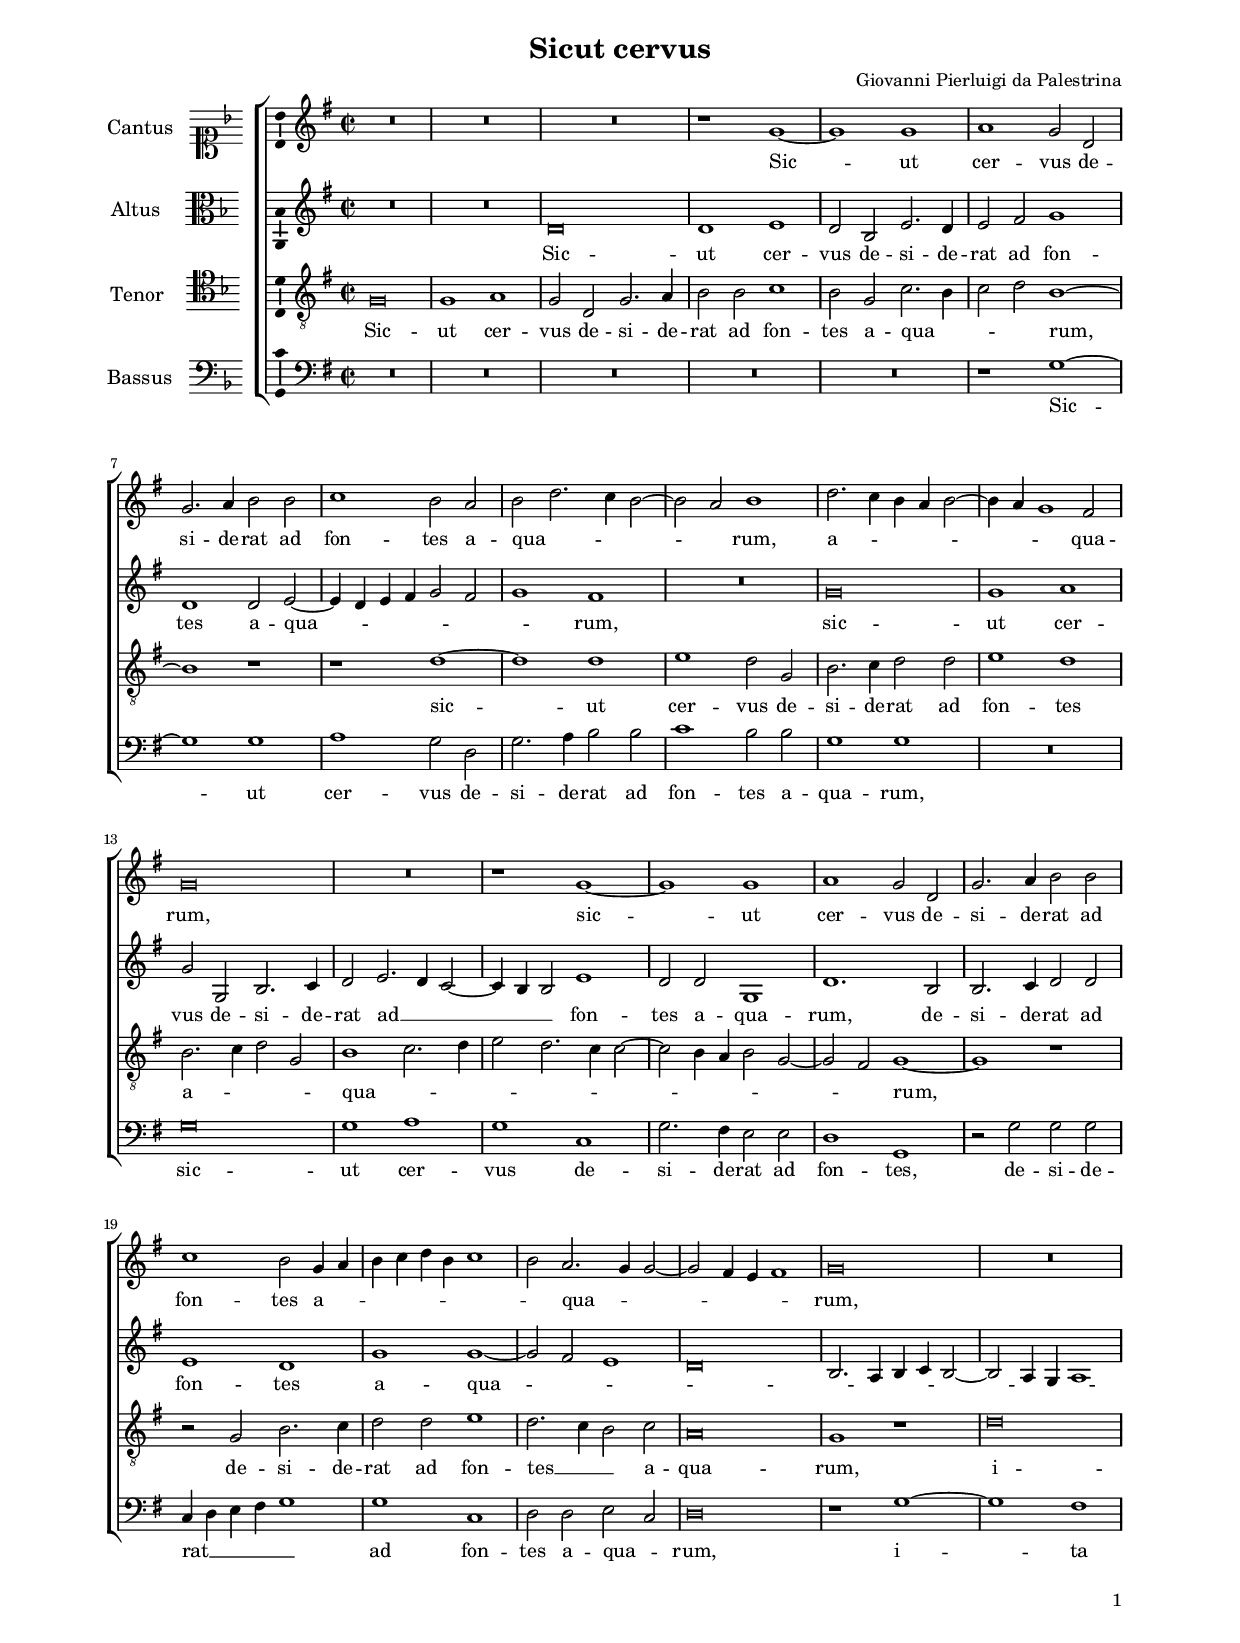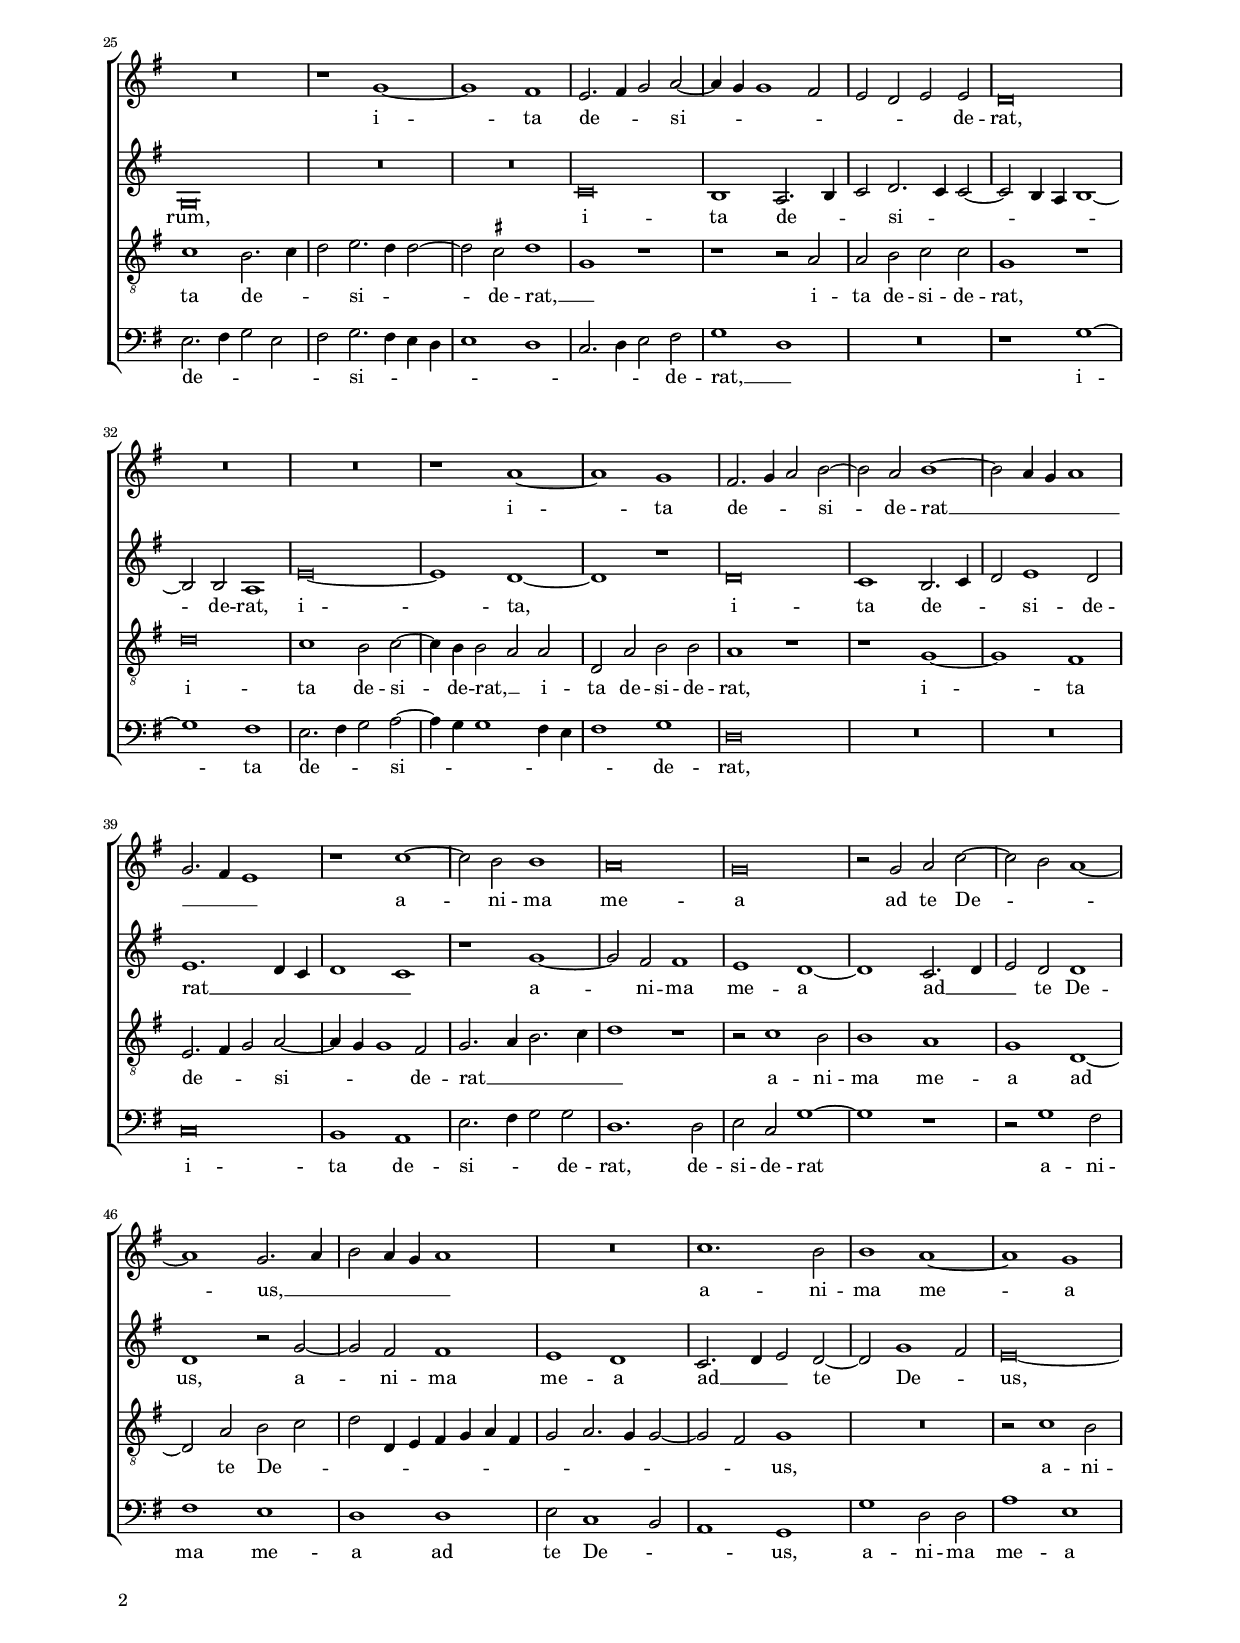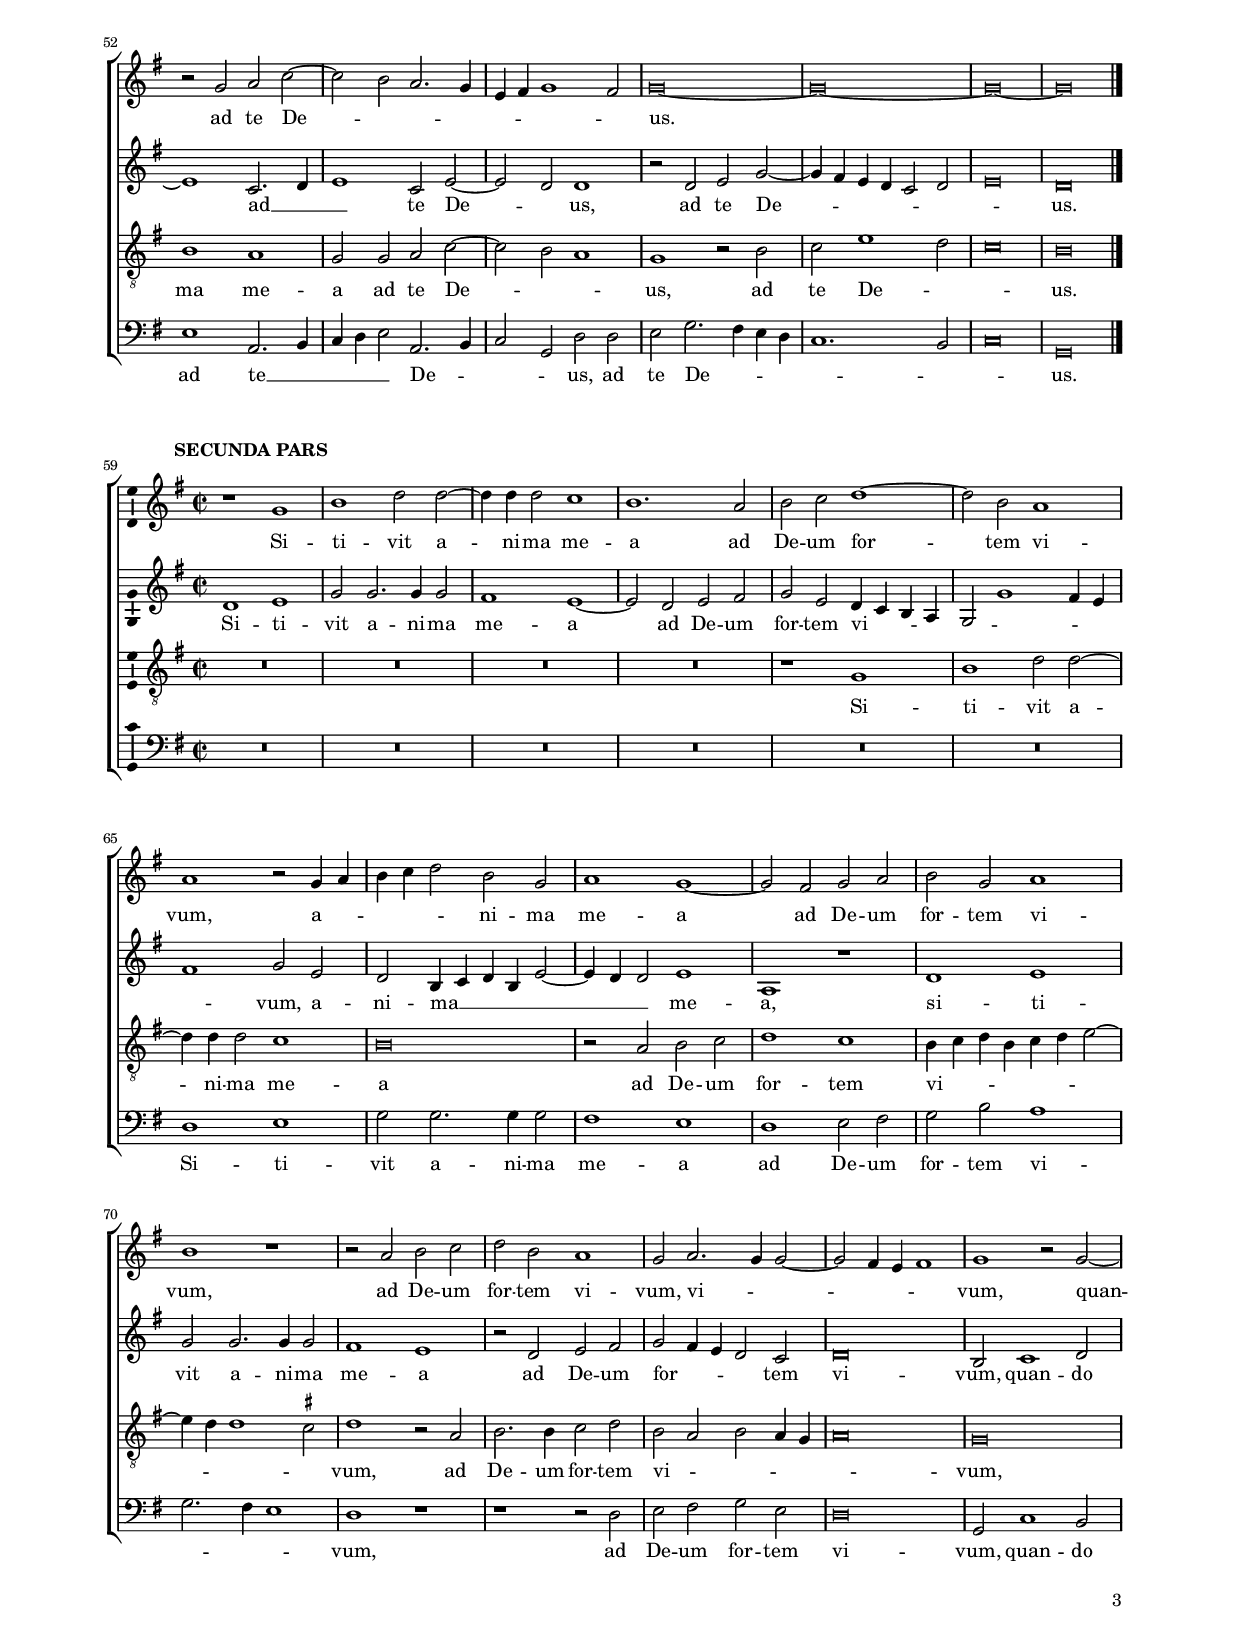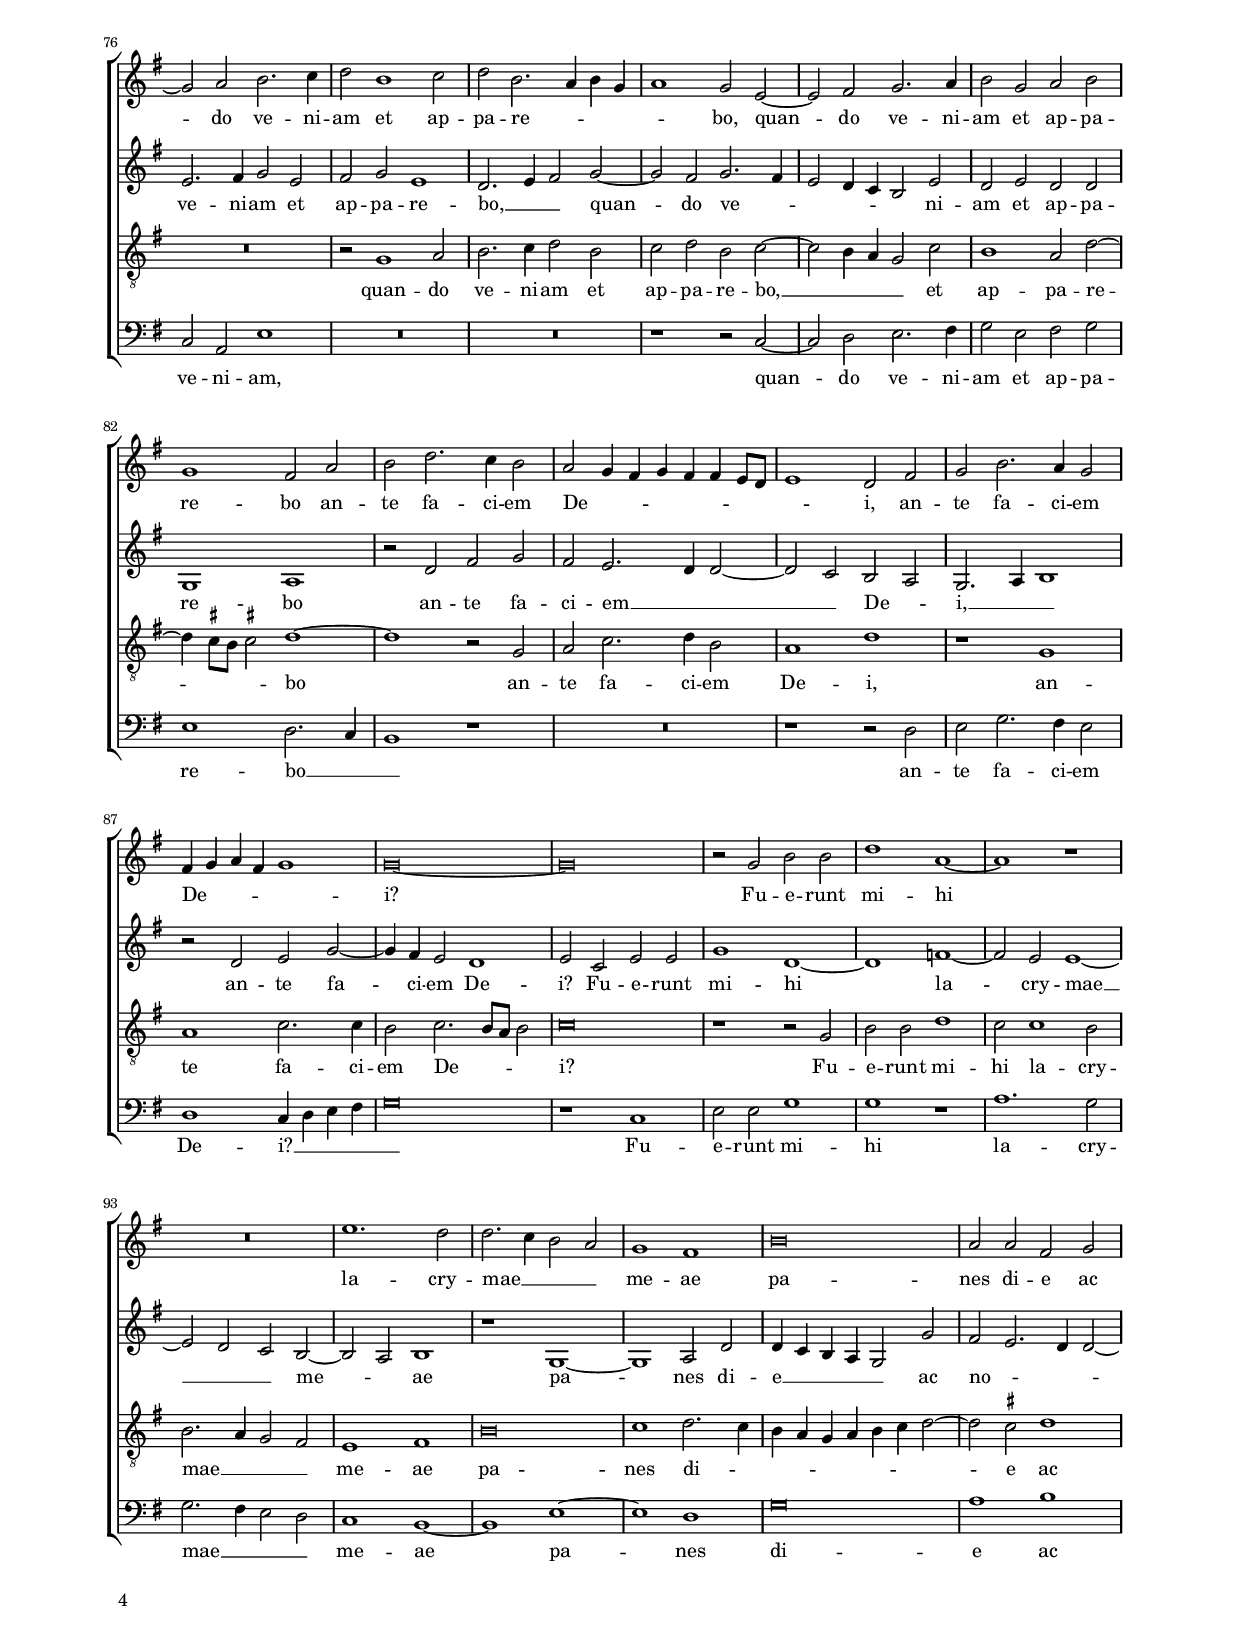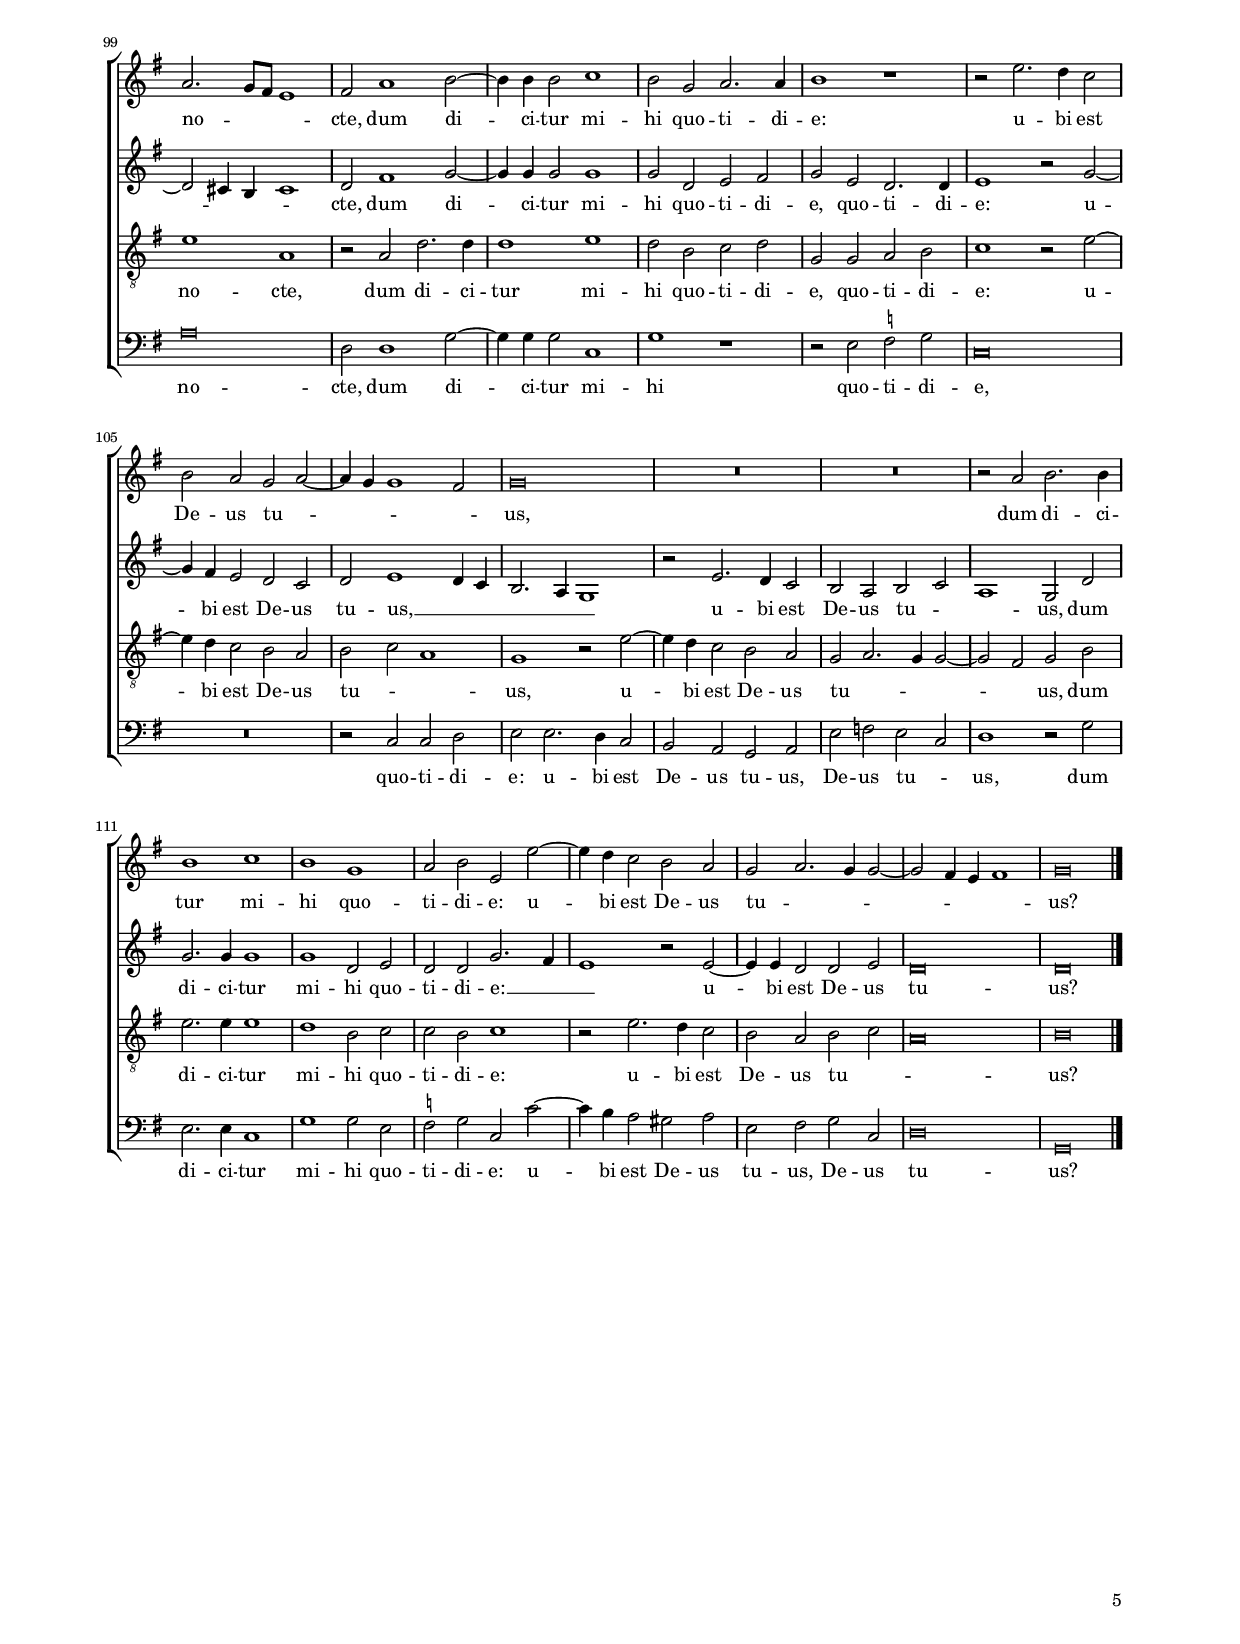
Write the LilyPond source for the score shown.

\header
{
  title="Sicut cervus"
  composer="Giovanni Pierluigi da Palestrina"
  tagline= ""
}

\version "2.24.2"
\include "deutsch.ly"
#(set-global-staff-size 15.5)
% #(set-default-paper-size "letter")
#(ly:set-option 'point-and-click #f)


	ficta = { \once \set suggestAccidentals = ##t }
	
	forget = #(define-music-function (music) (ly:music?) #{
		\accidentalStyle forget
		$music
		\accidentalStyle default
		#})


\paper
	{
	top-margin = 1.8 \cm
	bottom-margin = 1.2 \cm
	left-margin = 2 \cm
	right-margin = 2 \cm
	ragged-bottom = ##f
	ragged-last-bottom = ##t
	print-page-number = ##f
	score-system-spacing = #'((basic-distance . 16) (minimum-distance . 14) (padding . 5) (strechability . 150))
	system-system-spacing = #'((basic-distance . 16) (minimum-distance . 14) (padding . 5) (strechability . 150))
	oddFooterMarkup=\markup   \fill-line { "" \fromproperty #'page:page-number-string }
	evenFooterMarkup=\markup  \fill-line { \fromproperty #'page:page-number-string "" }
	last-bottom-spacing = #'((basic-distance . 12) (minimum-distance . 7) (padding . 4))
%	systems-per-page = 3
%	min-systems-per-page = 3
	}

global = {
	\key f \major
	\time 2/2 \set Score.measureLength = #(ly:make-moment 2/1)
	\skip 1*2*58 \bar "|."
	}
	

incipitcantus = \markup { \score {
	{
	\set Staff.instrumentName = \markup { \fontsize #1 "Cantus" }
	\key f \major
	\clef soprano
	s4 \bar ""
	}
	\layout  {
	raggedright = ##t
	indent = 1.6 \cm
	line-width = 2.5\cm
	\context { \Staff \remove Time_signature_engraver }
	\override Staff.Clef.Y-extent = #'(0 . 0)
	}} \hspace #1 }
	 
	 
incipitaltus = \markup { \score {
	{
	\set Staff.instrumentName = \markup { \fontsize #1 "Altus" }
	\key f \major
	\clef alto
	s4 \bar ""
	}
	\layout  {
	raggedright = ##t
	indent = 1.6 \cm
	line-width = 2.5\cm
	\context { \Staff \remove Time_signature_engraver }
	\override Staff.Clef.Y-extent = #'(0 . 0)
	}} \hspace #1 }


incipittenor = \markup { \score {
	{
	\set Staff.instrumentName = \markup { \fontsize #1 "Tenor" }
	\key f \major
	\clef tenor
	s4 \bar ""
	}
	\layout  {
	raggedright = ##t
	indent = 1.6 \cm
	line-width = 2.5\cm
	\context { \Staff \remove Time_signature_engraver }
	\override Staff.Clef.Y-extent = #'(0 . 0)
	}} \hspace #1 }
	 
	 
incipitbassus = \markup { \score {
	{
	\set Staff.instrumentName = \markup { \fontsize #1 "Bassus" }
	\key f \major
	\clef bass
	s4 \bar ""
	}
	\layout  {
	raggedright = ##t
	indent = 1.6 \cm
	line-width = 2.5\cm
	\context { \Staff \remove Time_signature_engraver }
	\override Staff.Clef.Y-extent = #'(0 . 0)
	}} \hspace #1 }


cantus =  \relative c''
	{
	R\breve
	R\breve
	R\breve
	r1 f,~
%5
	f1 f |
	g1 f2 c
	f2. g4 a2 a
	b1 a2 g
	a2 c2. b4 a2~
%10
	a2 g a1 |
	c2. b4 a g a2~
	a4 g f1 e2
	f\breve
	R\breve
%15
	r1 f~ |
	f1 f
	g1 f2 c
	f2. g4 a2 a
	b1 a2 f4 g
%20
	a4 b c a b1 |
	a2 g2. f4 f2~
	f2 e4 d e1
	f\breve
	R\breve
%25
	R\breve |
	r1 f~
	f1 e
	d2. e4 f2 g~
	g4 f f1 e2
%30
	d2 c d d |
	c\breve
	R\breve
	R\breve
	r1 g'~
%35
	g1 f |
	e2. f4 g2 a~
	a2 g a1~
	a2 g4 f g1
	f2. e4 d1
%40
	r1 b'~ |
	b2 a a1
	g\breve
	f\breve
	r2 f g b~
%45
	b2 a g1~
	g1 f2. g4
	a2 g4 f g1
	R\breve
	b1. a2
%50
	a1 g~ |
	g1 f
	r2 f g b~
	b2 a g2. f4
	d4 e f1 e2
%55
	f\breve~ |
	f\breve~
	f\breve~
	f\breve |
	}


altus =  \relative c'
	{
	R\breve
	R\breve
	c\breve
	c1 d
%5
	c2 a d2. c4 |
	d2 e f1
	c1 c2 d~
	d4 c d e f2 e
	f1 e
%10
	R\breve |
	f\breve
	f1 g
	f2 f, a2. b4
	c2 d2. c4 b2~
%15
	b4 a a2 d1 |
	c2 c f,1
	c'1. a2
	a2. b4 c2 c
	d1 c
%20
	f1 f~ |
	f2 e d1
	c\breve
	a2. g4 a b a2~
	a2 g4 f g1
%25
	f\breve |
	R\breve
	R\breve
	b\breve
	a1 g2. a4
%30
	b2 c2. b4 b2~ |
	b2 a4 g a1~
	a2 a g1
	d'\breve~
	d1 c~
%35
	c1 r |
	c\breve
	b1 a2. b4
	c2 d1 c2
	d1. c4 b
%40
	c1 b |
	r1 f'~
	f2 e e1
	d1 c~
	c1 b2. c4
%45
	d2 c c1 |
	c1 r2 f~
	f2 e e1
	d1 c
	b2. c4 d2 c~
%50
	c2 f1 e2 |
	d\breve~
	d1 b2. c4
	d1 b2 d~
	d2 c c1
%55
	r2 c d f~ |
	f4 e d c b2 c
	d\breve
	c\breve |
	}


tenor =  \relative c'
	{
	f,\breve
	f1 g
	f2 c f2. g4
	a2 a b1
%5
	a2 f b2. a4 |
	b2 c a1~
	a1 r
	r1 c~
	c1 c
%10
	d1 c2 f, |
	a2. b4 c2 c
	d1 c
	a2. b4 c2 f,
	a1 b2. c4
%15
	d2 c2. b4 b2~ |
	b2 a4 g a2 f~
	f2 e f1~
	f1 r
	r2 f a2. b4
%20
	c2 c d1 |
	c2. b4 a2 b
	g\breve
	f1 r
	c'\breve
%25
	b1 a2. b4 |
	c2 d2. c4 c2~
	c \ficta h c1
	f,1 r
	r1 r2 g
%30
	g2 a b b |
	f1 r
	c'\breve
	b1 a2 b~
	b4 a a2 g g
%35
	c,2 g' a a |
	g1 r
	r1 f~
	f1 e
	d2. e4 f2 g~
%40
	g4 f f1 e2 |
	f2. g4 a2. b4
	c1 r
	r2 b1 a2
	a1 g
%45
	f1 c~ |
	c2 g' a b
	c2 c,4 d e f g e
	f2 g2. f4 f2~
	f2 e f1
%50
	R\breve |
	r2 b1 a2
	a1 g
	f2 f g b~
	b2 a g1
%55
	f1 r2 a |
	b2 d1 c2
	b\breve
	a\breve |
	}


bassus  =  \relative c
	{
	R\breve
	R\breve
	R\breve
	R\breve
%5
	R\breve |
	r1 f~
	f1 f
	g1 f2 c
	f2. g4 a2 a
%10
	b1 a2 a |
	f1 f
	R\breve
	f\breve
	f1 g
%15
	f1 b, |
	f'2. e4 d2 d
	c1 f,
	r2 f' f f
	b,4 c d e f1
%20
	f1 b, |
	c2 c d b
	c\breve
	r1 f~
	f1 e
%25
	d2. e4 f2 d |
	e2 f2. e4 d c
	d1 c
	b2. c4 d2 e
	f1 c
%30
	R\breve |
	r1 f~
	f1 e
	d2. e4 f2 g~
	g4 f f1 e4 d
%35
	e1 f |
	c\breve
	R\breve
	R\breve
	b\breve
%40
	a1 g |
	d'2. e4 f2 f
	c1. c2
	d2 b f'1~
	f1 r
%45
	r2 f1 e2 |
	e1 d
	c1 c
	d2 b1 a2
	g1 f
%50
	f'1 c2 c |
	g'1 d
	d1 g,2. a4
	b4 c d2 g,2. a4
	b2 f c' c
%55
	d2 f2. e4 d c |
	b1. a2
	b\breve
	f\breve |
	}


lyricscantus = \lyricmode {
	Sic -- ut cer -- vus de -- si -- de -- rat ad fon -- tes a -- qua -- _ _ _ _ rum,
	a -- _ _ _ _ _ _ qua -- rum,
	sic -- ut cer -- vus de -- si -- de -- rat ad fon -- tes a -- _ _ _ _ _ _ _ qua -- _ _ _ _ _ rum,
	i -- ta de -- _ _ si -- _ _ _ _ _ _ de -- rat,
	i -- ta de -- _ _ si -- de -- rat __ _ _ _ _ _ _
	a -- ni -- ma me -- a
	ad te De -- _ _ us, __ _ _ _ _ _
	a -- ni -- ma me -- a
	ad te De -- _ _ _ _ _ _ _ us.	
	}


lyricsaltus = \lyricmode {
	Sic -- ut cer -- vus de -- si -- de -- rat ad fon -- tes a -- qua -- _ _ _ _ _ _ rum,
	sic -- ut cer -- vus de -- si -- de -- rat ad __ _ _ _ _ fon -- tes a -- qua -- rum,
	de -- si -- de -- rat ad fon -- tes a -- qua -- _ _ _ _ _ _ _ _ _ _ _ rum,
	i -- ta de -- _ _ si -- _ _ _ _ _ de -- rat,
	i -- ta,
	i -- ta de -- _ _ si -- de -- rat __ _ _ _ _
	a -- ni -- ma me -- a
	ad __ _ _ te De -- us,
	a -- ni -- ma me -- a
	ad __ _ _ te De -- _ us,
	ad __ _ _ te De -- _ us,
	ad te De -- _ _ _ _ _ _ us.
	}


lyricstenor = \lyricmode {
	Sic -- ut cer -- vus de -- si -- de -- rat ad fon -- tes a -- qua -- _ _ _ rum,
	sic -- ut cer -- vus de -- si -- de -- rat ad fon -- tes a -- _ _ _ qua -- _ _ _ _ _ _ _ _ _ _ _ rum,
	de -- si -- de -- rat ad fon -- tes __ _ _ a -- qua -- rum,
	i -- ta de -- _ _ si -- _ _ de -- rat, __ _
	i -- ta de -- si -- de -- rat,
	i -- ta de -- si -- de -- rat, __ _
	i -- ta de -- si -- de -- rat,
	i -- ta de -- _ _ si -- _ _ de -- rat __ _ _ _ _
	a -- ni -- ma me -- a
	ad te De -- _ _ _ _ _ _ _ _ _ _ _ _ _ us,
	a -- ni -- ma me -- a
	ad te De -- _ _ us,
	ad te De -- _ _ us.
	}


lyricsbassus = \lyricmode {
	Sic -- ut cer -- vus de -- si -- de -- rat ad fon -- tes a -- qua -- rum,
	sic -- ut cer -- vus de -- si -- de -- rat ad fon -- tes,
	de -- si -- de -- rat __ _ _ _ _ ad fon -- tes a -- qua -- _ rum,
	i -- ta de -- _ _ _ _ si -- _ _ _ _ _ _ _ _ de -- rat, __ _
	i -- ta de -- _ _ si -- _ _ _ _ _ de -- rat,
	i -- ta de -- si -- _ _ de -- rat,
	de -- si -- de -- rat
	a -- ni -- ma me -- a
	ad te De -- _ _ us,
	a -- ni -- ma me -- a
	ad te __ _ _ _ _ De -- _ _ _ us,
	ad te De -- _ _ _ _ _ _ us.
	}


\score {
	\transpose f g {
	\new ChoirStaff \with { \override StaffGrouper.staff-staff-spacing.basic-distance = #12 }
	<<


	\new Staff << \global
	\new Voice="v1" {
		\set Staff.instrumentName=\incipitcantus
		\set Staff.midiInstrument = "reed organ"
		\clef violin
		\cantus }
	\new Lyrics \lyricsto "v1" {\lyricscantus }
	>>


	\new Staff << \global
	\new Voice="v2" {
		\set Staff.instrumentName=\incipitaltus
		\set Staff.midiInstrument = "reed organ"
		\clef violin % "G_8" 
		\altus}
	\new Lyrics \lyricsto "v2" {\lyricsaltus }
	>>


	\new Staff << \global
	\new Voice="v3" {
		\set Staff.instrumentName=\incipittenor
		\set Staff.midiInstrument = "reed organ"
		\clef "G_8"
		\tenor }
	\new Lyrics \lyricsto "v3" {\lyricstenor }
	>>


	\new Staff << \global
	\new Voice="v4" {
		\set Staff.instrumentName=\incipitbassus
		\set Staff.midiInstrument = "reed organ"
		\clef "bass" 
		\bassus }
	\new Lyrics \lyricsto "v4" {\lyricsbassus}
	>>

	>>
	} % transpose

	\layout
	{
	indent = 2.5 \cm
%	\context { \Lyrics \override VerticalAxisGroup.nonstaff-relatedstaff-spacing.padding = #2 }
%	\context { \Lyrics \override LyricText.font-size = #1 }
	\context { \Staff \override TimeSignature.break-visibility = #end-of-line-invisible }
	\context { \Staff \consists Ambitus_engraver }
	\context { \Score \override BarNumber.padding = #2 }
	\context { \Voice \override NoteHead.style = #'baroque }
	}

\midi
	{
	\tempo 2 = 85
	}

}

%%%%%%%%%%%%%%%%%%%%  PARS SECUNDA


global = {
	\key f \major
	\time 2/2 \set Score.measureLength = #(ly:make-moment 2/1)
	\set Score.barNumberVisibility = #all-bar-numbers-visible \bar ""
	\set Score.currentBarNumber = #59
	\skip 1*2*59 \bar "|."
	}


cantus =  \relative c''
	{
	r1 f,
	a1 c2 c~
	c4 c c2 b1
	a1. g2
%5
	a2 b c1~ |
	c2 a g1 \break \noPageBreak
	g1 r2 f4 g
	a4 b c2 a f
	g1 f~
%10
	f2 e f g |
	a2 f g1 \break \noPageBreak
	a1 r
	r2 g a b
	c2 a g1
%15
	f2 g2. f4 f2~ |
	f2 e4 d e1
	f1 r2 f~ \pageBreak
	f2 g a2. b4
	c2 a1 b2
%20
	c2 a2. g4 a f |
	g1 f2 d~
	d2 e f2. g4
	a2 f g a \break \noPageBreak
	f1 e2 g
%25
	a2 c2. b4 a2 |
	g2 f4 e f e e d8 c
	d1 c2 e
	f2 a2. g4 f2 \break \noPageBreak
	e4 f g e f1
%30
	f\breve~ |
	f\breve
	r2 f a a
	c1 g~
	g1 r \break \noPageBreak
%35
	R\breve |
	d'1. c2
	c2. b4 a2 g
	f1 e
	a\breve
%40
	g2 g e f | \pageBreak
	g2. f8 e d1
	e2 g1 a2~
	a4 a a2 b1
	a2 f g2. g4
%45
	a1 r |
	r2 d2. c4 b2 \break \noPageBreak
	a2 g f g~
	g4 f f1 e2
	f\breve
%50
	R\breve |
	R\breve
	r2 g a2. a4 \break \noPageBreak
	a1 b
	a1 f
%55
	g2 a d, d'~ |
	d4 c b2 a g
	f2 g2. f4 f2~
	f2 e4 d e1
	f\breve |
	}


altus =  \relative c'
	{
	c1 d
	f2 f2. f4 f2
	e1 d~
	d2 c d e
%5
	f2 d c4 b a g |
	f2 f'1 e4 d
	e1 f2 d
	c2 a4 b c a d2~
	d4 c c2 d1
%10
	g,1 r |
	c1 d
	f2 f2. f4 f2
	e1 d
	r2 c d e
%15
	f2 e4 d c2 b |
	c\breve
	a2 b1 c2
	d2. e4 f2 d
	e2 f d1
%20
	c2. d4 e2 f~ |
	f2 e f2. e4
	d2 c4 b a2 d
	c2 d c c
	f,1 g
%25
	r2 c e f |
	e2 d2. c4 c2~
	c2 b a g
	f2. g4 a1
	r2 c d f~
%30
	f4 e d2 c1 |
	d2 b d d
	f1 c~
	c1 es~
	es2 d d1~
%35
	d2 c b a~ |
	a2 g a1
	r1 f~
	f1 g2 c
	c4 b a g f2 f'
%40
	e2 d2. c4 c2~
	c2 h4 a h1
	c2 e1 f2~
	f4 f f2 f1
	f2 c d e
%45
	f2 d c2. c4 |
	d1 r2 f~
	f4 e d2 c b
	c2 d1 c4 b
	a2. g4 f1
%50
	r2 d'2. c4 b2 |
	a2 g a b
	g1 f2 c'
	f2. f4 f1
	f1 c2 d
%55
	c2 c f2. e4 |
	d1 r2 d~
	d4 d c2 c d
	c\breve
	c\breve |
	}


tenor =  \relative c'
	{
	R\breve
	R\breve
	R\breve
	R\breve
%5
	r1 f,  |
	a1 c2 c~
	c4 c c2 b1
	a\breve
	r2 g a b
%10
	c1 b |
	a4 b c a b c d2~
	d4 c c1 \ficta h2
	c1 r2 g
	a2. a4 b2 c
%15
	a2 g a g4 f |
	g\breve
	f\breve
	R\breve
	r2 f1 g2
%20
	a2. b4 c2 a |
	b2 c a b~
	b2 a4 g f2 b
	a1 g2 c~
	c4 \stemDown \ficta h8 a \stemNeutral \ficta h!2 c1~
%25
	c1 r2 f, |
	g2 b2. c4 a2
	g1 c
	r1 f,
	g1 b2. b4
%30
	a2 b2. a8 g a2 |
	b\breve
	r1 r2 f
	a2 a c1
	b2 b1 a2
%35
	a2. g4 f2 e |
	d1 e
	a\breve
	b1 c2. b4
	a4 g f g a b c2~
%40
	c2 \ficta h c1 |
	d1 g,
	r2 g c2. c4
	c1 d
	c2 a b c
%45
	f,2 f g a |
	b1 r2 d~
	d4 c b2 a g
	a2 b g1
	f1 r2 d'~
%50
	d4 c b2 a g |
	f2 g2. f4 f2~
	f2 e f a
	d2. d4 d1
	c1 a2 b
%55
	b2 a b1 |
	r2 d2. c4 b2
	a2 g a b
	g\breve
	a\breve |
	}


bassus  =  \relative c
	{
	R\breve
	R\breve
	R\breve
	R\breve
%5
	R\breve |
	R\breve
	c1 d
	f2 f2. f4 f2
	e1 d
%10
	c1 d2 e |
	f2 a g1
	f2. e4 d1
	c1 r
	r1 r2 c
%15
	d2 e f d |
	c\breve
	f,2 b1 a2
	b2 g d'1
	R\breve
%20
	R\breve |
	r1 r2 b~
	b2 c d2. e4
	f2 d e f
	d1 c2. b4
%25
	a1 r |
	R\breve
	r1 r2 c
	d2 f2. e4 d2
	c1 b4 c d e
%30
	f\breve |
	r1 b,
	d2 d f1
	f1 r
	g1. f2
%35
	f2. e4 d2 c |
	b1 a~
	a1 d~
	d1 c
	f\breve
%40
	g1 a |
	g\breve
	c,2 c1 f2~
	f4 f f2 b,1
	f'1 r
%45
	r2 d \ficta es f |
	b,\breve
	R\breve
	r2 b b c
	d2 d2. c4 b2
%50
	a2 g f g |
	d'2 es d b
	c1 r2 f
	d2. d4 b1
	f'1 f2 d
%55
	\ficta es2 f b, b'~ |
	b4 a g2 fis g
	d2 e f b,
	c\breve
	f,\breve |
	}


lyricscantus = \lyricmode {
	Si -- ti -- vit a -- ni -- ma me -- a ad De -- um for -- tem vi -- vum,
	a -- _ _ _ _ ni -- ma me -- a ad De -- um for -- tem vi -- vum,
	ad De -- um for -- tem vi -- vum,
	vi -- _ _ _ _ _ vum,
	quan -- do ve -- ni -- am et ap -- pa -- re -- _ _ _ _ bo,
	quan -- do ve -- ni -- am et ap -- pa -- re -- bo
	an -- te fa -- ci -- em De -- _ _ _ _ _ _ _ _ i,
	an -- te fa -- ci -- em De -- _ _ _ _ i?
	Fu -- e -- runt mi -- hi la -- cry -- mae __ _ _ _ me -- ae pa -- nes di -- e ac no -- _ _ _ cte,
	dum di -- ci -- tur mi -- hi quo -- ti -- di -- e:
	u -- bi est De -- us tu -- _ _ _ _ us,
	dum di -- ci -- tur mi -- hi quo -- ti -- di -- e:
	u -- bi est De -- us tu -- _ _ _ _ _ _ us?	
	}


lyricsaltus = \lyricmode {
	Si -- ti -- vit a -- ni -- ma me -- a ad De -- um for -- tem vi -- _ _ _ _ _ _ _ _ vum,
	a -- ni -- ma __ _ _ _ _ _ _ me -- a,
	si -- ti -- vit a -- ni -- ma me -- a ad De -- um for -- _ _ _ tem vi -- vum,
	quan -- do ve -- ni -- am et ap -- pa -- re -- bo, __ _ _
	quan -- do ve -- _ _ _ _ _ ni -- am et ap -- pa -- re -- bo
	an -- te fa -- ci -- em __ _ _  _ De -- _ i, __ _ _
	an -- te fa -- ci -- em De -- i?
	Fu -- e -- runt mi -- hi la -- cry -- mae __ _ _ me -- _ ae pa -- nes di -- e __ _ _ _ _ ac no -- _ _ _ _ _ _ cte,
	dum di -- ci -- tur mi -- hi quo -- ti -- di -- e,
	quo -- ti -- di -- e:
	u -- bi est De -- us tu -- us, __ _ _ _ _ _
	u -- bi est De -- us tu -- _ _ us,
	dum di -- ci -- tur mi -- hi quo -- ti -- di -- e: __ _ _
	u -- bi est De -- us tu -- us?	
	}


lyricstenor = \lyricmode {
	Si -- ti -- vit a -- ni -- ma me -- a ad De -- um for -- tem vi -- _ _ _ _ _ _ _ _ _ vum,
	ad De -- um for -- tem vi -- _ _ _ _ _ vum,
	quan -- do ve -- ni -- am et ap -- pa -- re -- bo, __ _ _ _ 
	et ap -- pa -- re -- _ _ _ bo
	an -- te fa -- ci -- em De -- i,
	an -- te fa -- ci -- em De -- _ _ _ i?
	Fu -- e -- runt mi -- hi la -- cry -- mae __ _ _ _ me -- ae pa -- nes di -- _ _ _ _ _ _ _ _ e ac no -- cte,
	dum di -- ci -- tur mi -- hi quo -- ti -- di -- e,
	quo -- ti -- di -- e:
	u -- bi est De -- us tu -- _ _ us,
	u -- bi est De -- us tu -- _ _ _ _ us,
	dum di -- ci -- tur mi -- hi quo -- ti -- di -- e:
	u -- bi est De -- us tu -- _ _ us?	
	}


lyricsbassus = \lyricmode {
	Si -- ti -- vit a -- ni -- ma me -- a ad De -- um for -- tem vi -- _ _ _ vum,
	ad De -- um for -- tem vi -- vum,
	quan -- do ve -- ni -- am,
	quan -- do ve -- ni -- am et ap -- pa -- re -- bo __ _ _
	an -- te fa -- ci -- em De -- i? __ _ _ _ _
	Fu -- e -- runt mi -- hi la -- cry -- mae __ _ _ _ me -- ae pa -- nes di -- e ac no -- cte,
	dum di -- ci -- tur mi -- hi quo -- ti -- di -- e,
	quo -- ti -- di -- e:
	u -- bi est De -- us tu -- us,
	De -- us tu -- _ us,
	dum di -- ci -- tur mi -- hi quo -- ti -- di -- e:
	u -- bi est De -- us tu -- us,
	De -- us tu -- us?	
	}


\score
{  
	\transpose f g {
	\new ChoirStaff \with { \override StaffGrouper.staff-staff-spacing.basic-distance = #11.5 }
	<<

	\new Staff <<\global
	\new Voice="v1" {
	  %\set Staff.instrumentName="Cantus"
		\set Staff.midiInstrument = "reed organ"
		\clef violin
		\cantus }
	\new Lyrics \lyricsto "v1" {\lyricscantus }
	>>


	\new Staff << \global
	\new Voice="v2" {
	  %\set Staff.instrumentName="Altus"
		\set Staff.midiInstrument = "reed organ"
		\clef violin % "G_8" 
		\altus}
	\new Lyrics \lyricsto "v2" {\lyricsaltus }
	>>


	\new Staff <<\global
	\new Voice="v3" {
	  %\set Staff.instrumentName="Tenor"
		\set Staff.midiInstrument = "reed organ"
		\clef "G_8"
		\tenor }
	\new Lyrics \lyricsto "v3" {\lyricstenor }
	>>


	\new Staff <<\global
	\new Voice="v4" {
	  %\set Staff.instrumentName="Bassus"
		\set Staff.midiInstrument = "reed organ"
		\clef "bass" 
		\bassus }
	\new Lyrics \lyricsto "v4" {\lyricsbassus}
	>>

	>>
	} % transpose
		
	\layout
	{
	indent = 0 \cm
%	\context { \Lyrics \override VerticalAxisGroup.nonstaff-relatedstaff-spacing.padding = #2 }
%	\context { \Lyrics \override LyricText.font-size = #1 }
	\context { \Staff \consists Ambitus_engraver }
	\context { \Score \override BarNumber.padding = #2 }
	\context { \Voice \override NoteHead.style = #'baroque }
	}

	\header { piece = \markup { \hspace #7 \column { \raise #2  \transparent "x" \bold "SECUNDA PARS"} } }
	
\midi
	{
	\tempo 2 = 90
	}
	
}

% EOF
